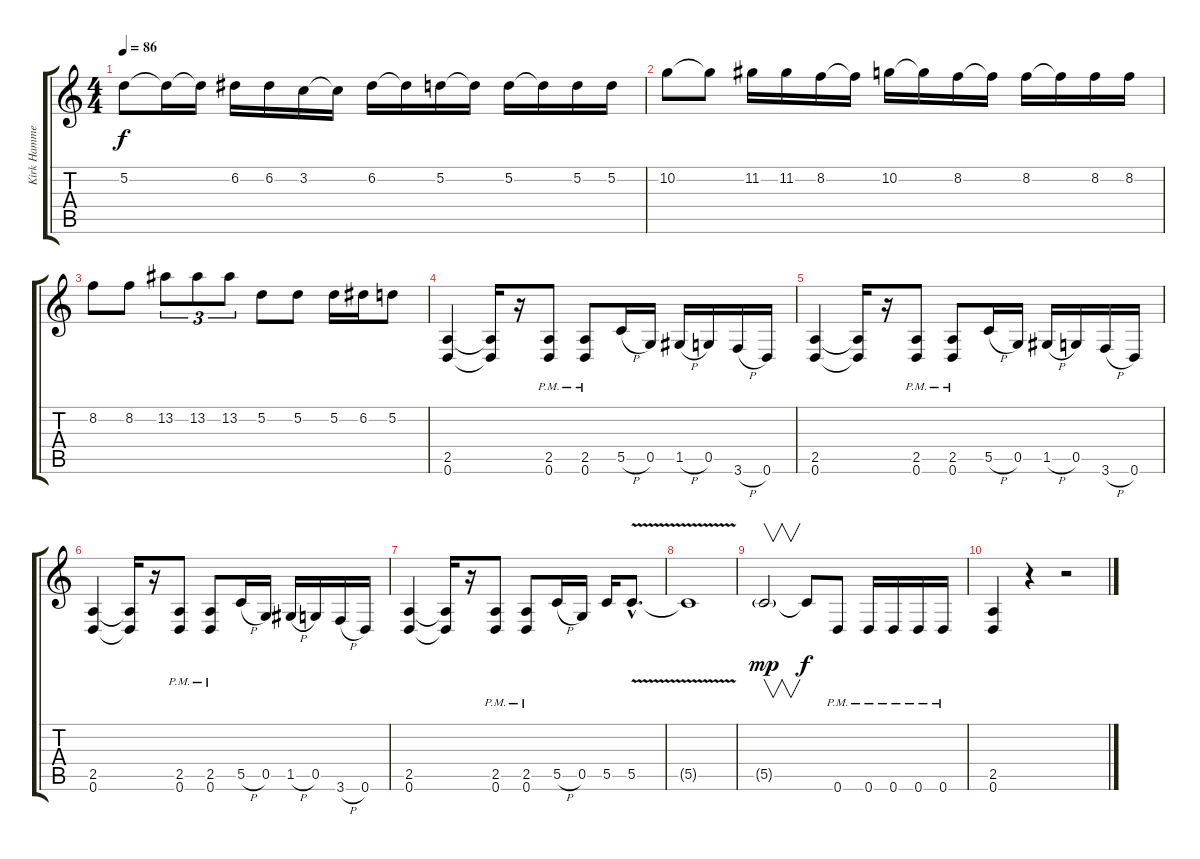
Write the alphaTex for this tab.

\track ("Kirk Hammett" "Kirk Hamme") {instrument distortionguitar}
\staff {score tabs}
\tuning (D4 A3 F3 C3 G2 D2) {hide}
\ts (4 4)
\tempo 86
\clef g2
\ks c
5.2.8{dy f} 5.2{t}.16 5.2{t}.16 6.2.16 6.2.16 3.2.16 3.2{t}.16 6.2.16 6.2{t}.16 5.2.16 5.2{t}.16 5.2.16 5.2{t}.16 5.2.16 5.2.16 |
10.2.8 10.2{t}.8 11.2.16 11.2.16 8.2.16 8.2{t}.16 10.2.16 10.2{t}.16 8.2.16 8.2{t}.16 8.2.16 8.2{t}.16 8.2.16 8.2.16 |
8.2.8 8.2.8 13.2.8{tu (3 2)} 13.2.8{tu (3 2)} 13.2.8{tu (3 2)} 5.2.8 5.2.8 5.2.16 6.2.16 5.2.8 |
(2.5 0.6).4 (2.5{t} 0.6{t}).16 r.16 (2.5{pm} 0.6{pm}).8 (2.5{pm} 0.6{pm}).8 5.5{h}.16 0.5.16 1.5{h}.16 0.5.16 3.6{h}.16 0.6.16 |
(2.5 0.6).4 (2.5{t} 0.6{t}).16 r.16 (2.5{pm} 0.6{pm}).8 (2.5{pm} 0.6{pm}).8 5.5{h}.16 0.5.16 1.5{h}.16 0.5.16 3.6{h}.16 0.6.16 |
(2.5 0.6).4 (2.5{t} 0.6{t}).16 r.16 (2.5{pm} 0.6{pm}).8 (2.5{pm} 0.6{pm}).8 5.5{h}.16 0.5.16 1.5{h}.16 0.5.16 3.6{h}.16 0.6.16 |
(2.5 0.6).4 (2.5{t} 0.6{t}).16 r.16 (2.5{pm} 0.6{pm}).8 (2.5{pm} 0.6{pm}).8 5.5{h}.16 0.5.16 5.5.16 5.5{v hac}.8{d} |
5.5{t}.1 |
5.5{g}.2{v dy mp} 5.5{t}.8{dy f} 0.6{pm}.8 0.6{pm}.16 0.6{pm}.16 0.6{pm}.16 0.6{pm}.16 |
(2.5 0.6).4 r.4 r.2
